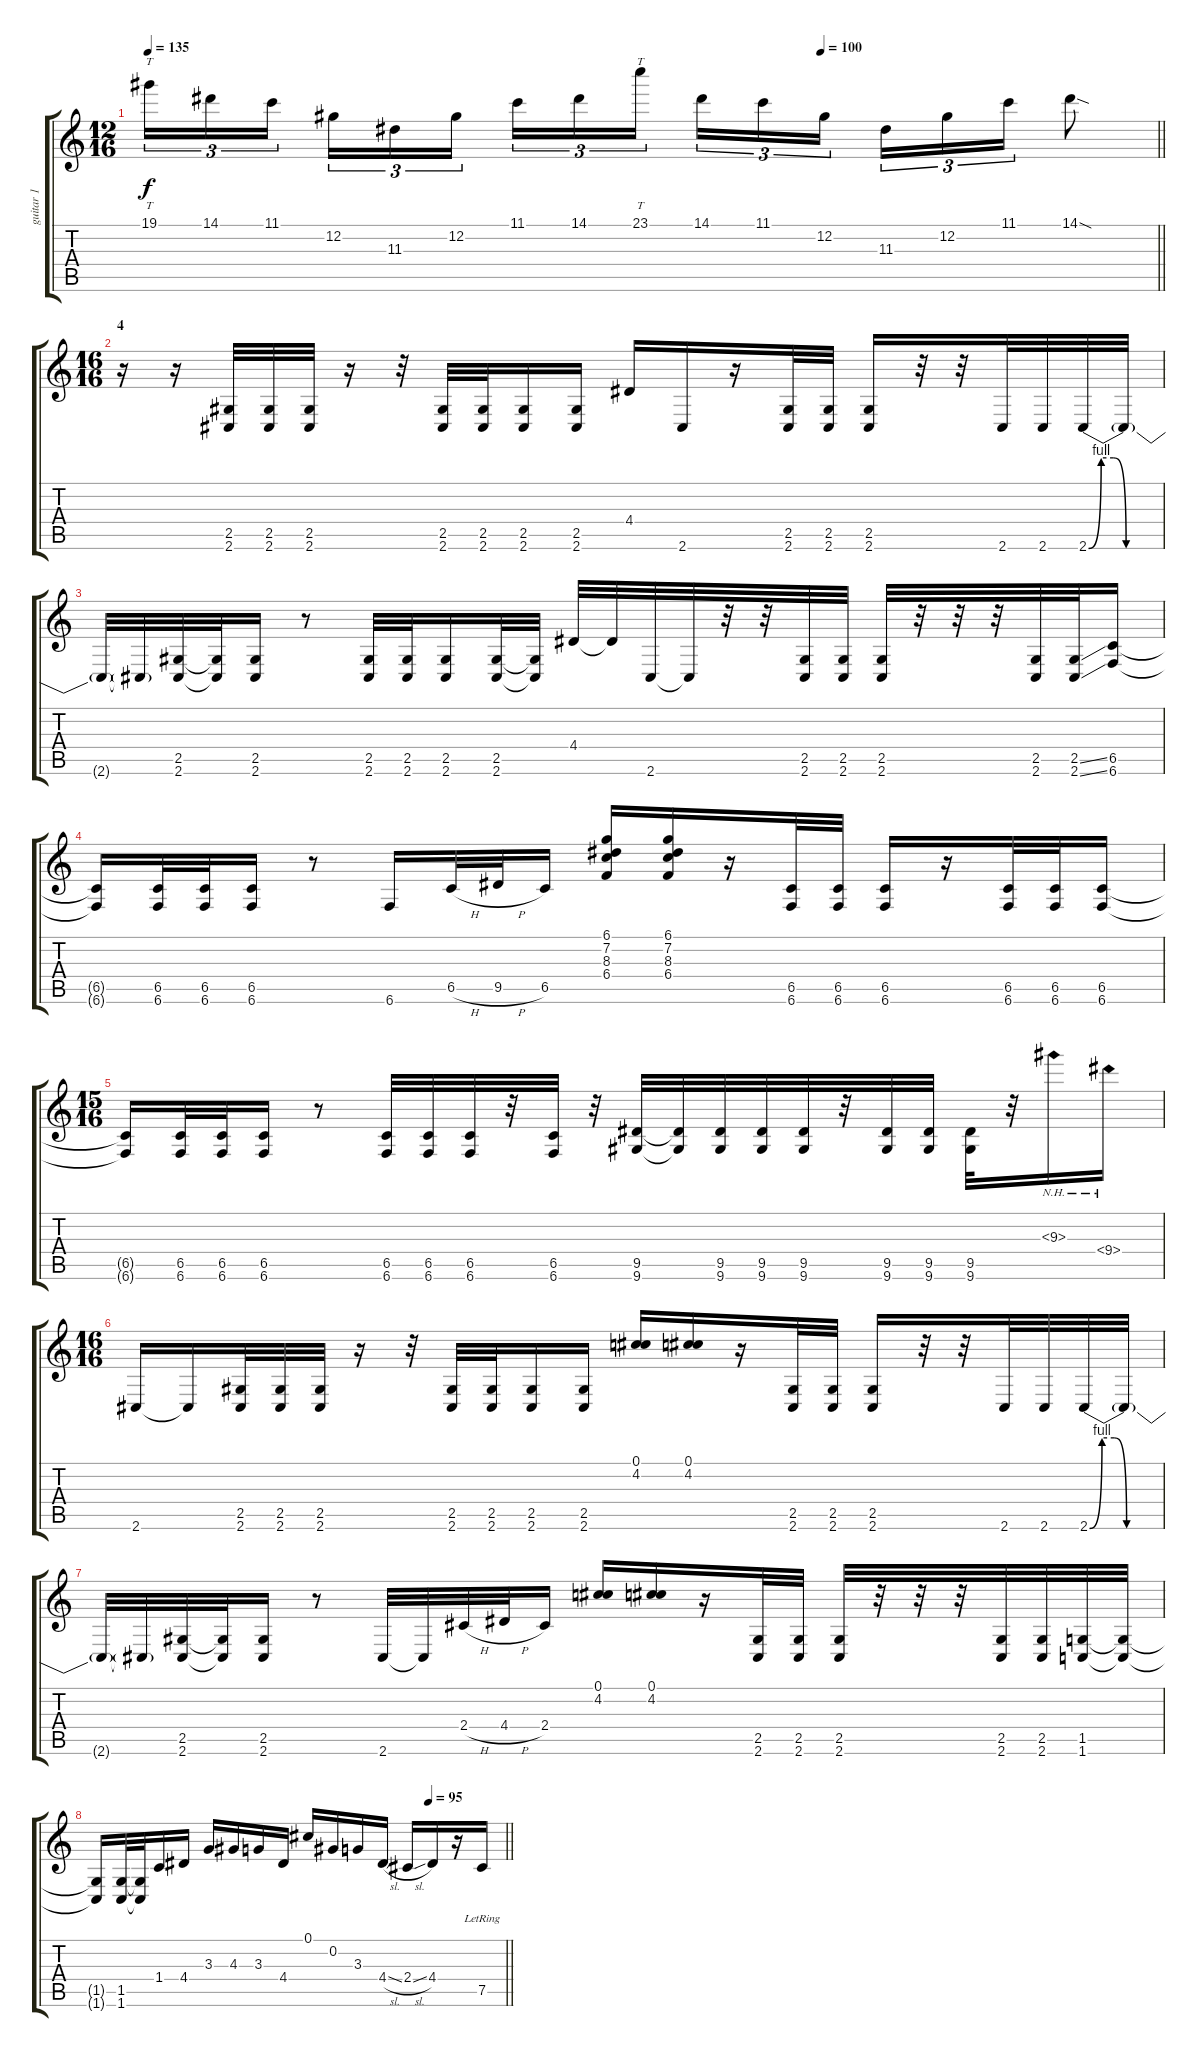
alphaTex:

\track ("guitar 1" "guitar 1") {instrument distortionguitar}
\staff {score tabs}
\tuning (Db4 Ab3 E3 B2 Gb2 B1) {hide}
\ts (12 16)
\tempo 135
\tempo (100 0.6666666666666666)
\clef g2
\barLineRight lightlight
\ks c
19.1.16{tt tu (3 2) dy f} 14.1.16{tu (3 2)} 11.1.16{tu (3 2) beam splitsecondary} 12.2.16{tu (3 2)} 11.3.16{tu (3 2)} 12.2.16{tu (3 2) beam splitsecondary} 11.1.16{tu (3 2)} 14.1.16{tu (3 2)} 23.1.16{tt tu (3 2)} 14.1.16{tu (3 2)} 11.1.16{tu (3 2)} 12.2.16{tu (3 2) beam splitsecondary} 11.3.16{tu (3 2)} 12.2.16{tu (3 2)} 11.1.16{tu (3 2)} 14.1{sod}.8 |
\ts (16 16)
\section ("" "4")
r.16 r.16 (2.5 2.6).32 (2.5 2.6).32 (2.5 2.6).32 r.16 r.32 (2.5 2.6).32 (2.5 2.6).32 (2.5 2.6).16 (2.5 2.6).16 4.4.16 2.6.16 r.16 (2.5 2.6).32 (2.5 2.6).32 (2.5 2.6).16 r.32 r.32 2.6.32 2.6.32 2.6{be (custom 0 0 10 4 20 4 30 0 60 0)}.32 2.6{t}.32 |
2.6{t}.32 2.6{t}.32 (2.5 2.6).32 (2.5{t} 2.6{t}).32 (2.5 2.6).16 r.8 (2.5 2.6).32 (2.5 2.6).32 (2.5 2.6).16 (2.5 2.6).32 (2.5{t} 2.6{t}).32 4.4.32 4.4{t}.32 2.6.32 2.6{t}.32 r.32 r.32 (2.5 2.6).32 (2.5 2.6).32 (2.5 2.6).32 r.32 r.32 r.32 (2.5 2.6).32 (2.5{ss} 2.6{ss}).32 (6.5 6.6).16 |
(6.5{t} 6.6{t}).16 (6.5 6.6).32 (6.5 6.6).32 (6.5 6.6).16 r.8 6.6.16 6.5{h}.32 9.5{h}.32 6.5.16 (6.1 7.2 8.3 6.4).16 (6.1 7.2 8.3 6.4).16 r.16 (6.5 6.6).32 (6.5 6.6).32 (6.5 6.6).16 r.16 (6.5 6.6).32 (6.5 6.6).32 (6.5 6.6).16 |
\ts (15 16)
(6.5{t} 6.6{t}).16 (6.5 6.6).32 (6.5 6.6).32 (6.5 6.6).16 r.8 (6.5 6.6).32 (6.5 6.6).32 (6.5 6.6).32 r.32 (6.5 6.6).32 r.32 (9.5 9.6).32 (9.5{t} 9.6{t}).32 (9.5 9.6).32 (9.5 9.6).32 (9.5 9.6).32 r.32 (9.5 9.6).32 (9.5 9.6).32 (9.5 9.6).32 r.32 9.3{nh}.16 9.4{nh}.16 |
\ts (16 16)
2.6.16 2.6{t}.16 (2.5 2.6).32 (2.5 2.6).32 (2.5 2.6).32 r.16 r.32 (2.5 2.6).32 (2.5 2.6).32 (2.5 2.6).16 (2.5 2.6).16 (0.1 4.2).16 (0.1 4.2).16 r.16 (2.5 2.6).32 (2.5 2.6).32 (2.5 2.6).16 r.32 r.32 2.6.32 2.6.32 2.6{be (custom 0 0 10 4 20 4 30 0 60 0)}.32 2.6{t}.32 |
2.6{t}.32 2.6{t}.32 (2.5 2.6).32 (2.5{t} 2.6{t}).32 (2.5 2.6).16 r.8 2.6.32 2.6{t}.32 2.4{h}.32 4.4{h}.32 2.4.16 (0.1 4.2).16 (0.1 4.2).16 r.16 (2.5 2.6).32 (2.5 2.6).32 (2.5 2.6).32 r.32 r.32 r.32 (2.5 2.6).32 (2.5 2.6).32 (1.5 1.6).32 (1.5{t} 1.6{t}).32 |
\tempo (95 0.8125)
\barLineRight lightlight
(1.5{t} 1.6{t}).16 (1.5 1.6).32 (1.5{t} 1.6{t}).32 1.4.16 4.4.16 3.3.16 4.3.16 3.3.16 4.4.16 0.1.16 0.2.16 3.3.16 4.4{sl}.16 2.4{sl}.16 4.4.16 r.16 7.5{lr}.16
